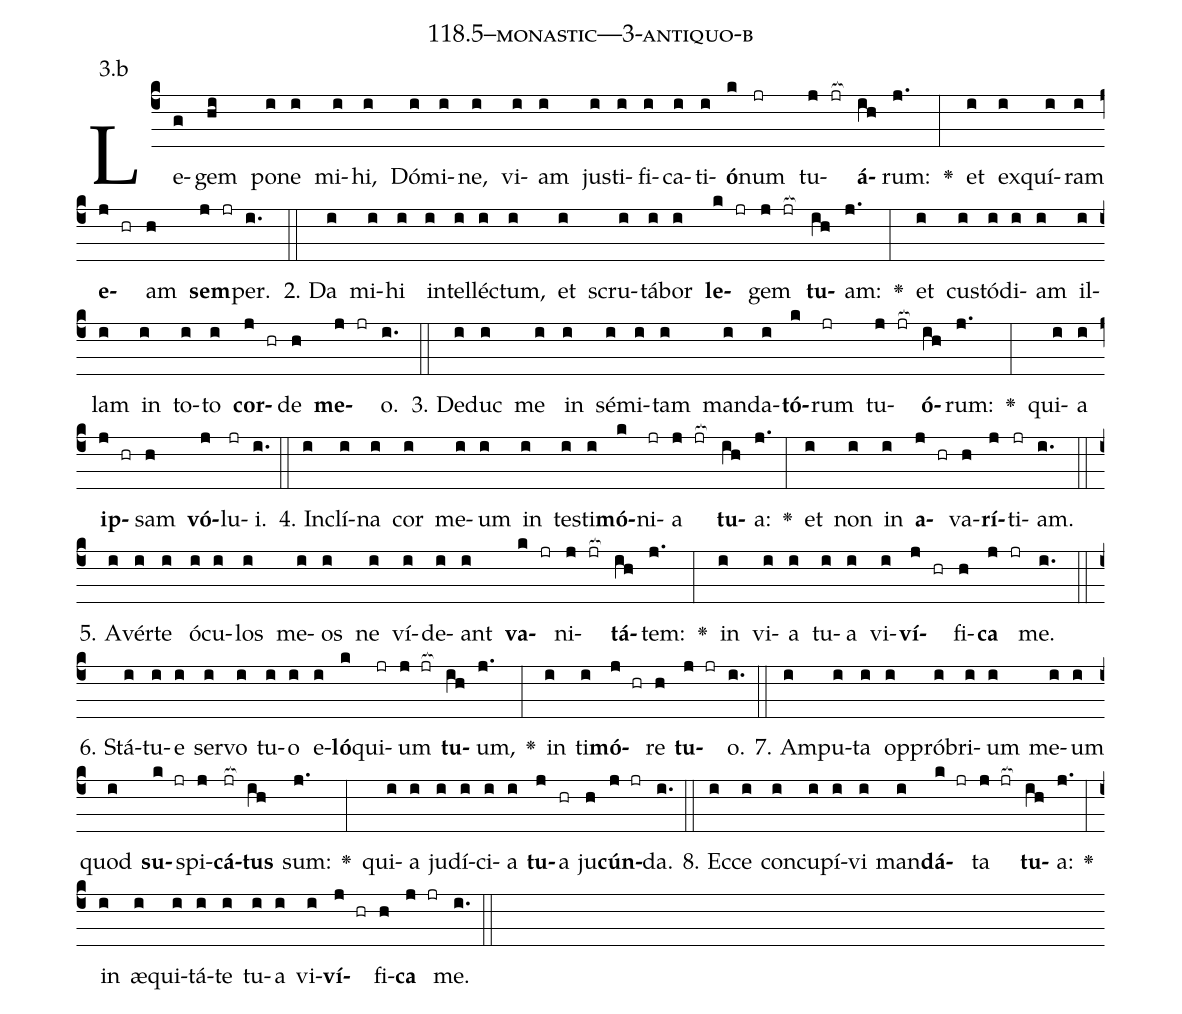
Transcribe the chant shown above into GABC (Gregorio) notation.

name: 118.5--monastic---3-antiquo-b;
annotation: 3.b;
%%
(c4)Le(g)gem(hi) po(i)ne(i) mi(i)hi,(i) Dó(i)mi(i)ne,(i) vi(i)am(i) jus(i)ti(i)fi(i)ca(i)ti(i)<b>ó</b>(k)num(jr) tu(j jr[ocb:1{])<b>á</b>(ih[ocb:0}])rum:(j.) <v>\greheightstar</v>(:) et(i) ex(i)quí(i)ram(i) <b>e</b>(j hr)am(h) <b>sem</b>(j jr)per.(i.) (::)
2. Da(i) mi(i)hi(i) in(i)tel(i)léc(i)tum,(i) et(i) scru(i)tá(i)bor(i) <b>le</b>(k jr)gem(j jr[ocb:1{]) <b>tu</b>(ih[ocb:0}])am:(j.) <v>\greheightstar</v>(:) et(i) cus(i)tó(i)di(i)am(i) il(i)lam(i) in(i) to(i)to(i) <b>cor</b>(j hr)de(h) <b>me</b>(j jr)o.(i.) (::)
3. De(i)duc(i) me(i) in(i) sé(i)mi(i)tam(i) man(i)da(i)<b>tó</b>(k)rum(jr) tu(j jr[ocb:1{])<b>ó</b>(ih[ocb:0}])rum:(j.) <v>\greheightstar</v>(:) qui(i)a(i) <b>ip</b>(j hr)sam(h) <b>vó</b>(j)lu(jr)i.(i.) (::)
4. In(i)clí(i)na(i) cor(i) me(i)um(i) in(i) tes(i)ti(i)<b>mó</b>(k)ni(jr)a(j jr[ocb:1{]) <b>tu</b>(ih[ocb:0}])a:(j.) <v>\greheightstar</v>(:) et(i) non(i) in(i) <b>a</b>(j hr)va(h)<b>rí</b>(j)ti(jr)am.(i.) (::)
5. A(i)vér(i)te(i) ó(i)cu(i)los(i) me(i)os(i) ne(i) ví(i)de(i)ant(i) <b>va</b>(k jr)ni(j jr[ocb:1{])<b>tá</b>(ih[ocb:0}])tem:(j.) <v>\greheightstar</v>(:) in(i) vi(i)a(i) tu(i)a(i) vi(i)<b>ví</b>(j hr)fi(h)<b>ca</b>(j jr) me.(i.) (::)
6. Stá(i)tu(i)e(i) ser(i)vo(i) tu(i)o(i) e(i)<b>ló</b>(k)qui(jr)um(j jr[ocb:1{]) <b>tu</b>(ih[ocb:0}])um,(j.) <v>\greheightstar</v>(:) in(i) ti(i)<b>mó</b>(j hr)re(h) <b>tu</b>(j jr)o.(i.) (::)
7. Am(i)pu(i)ta(i) op(i)pró(i)bri(i)um(i) me(i)um(i) quod(i) <b>su</b>(k jr)spi(j)<b>cá</b>(jr[ocb:1{])<b>tus</b>(ih[ocb:0}]) sum:(j.) <v>\greheightstar</v>(:) qui(i)a(i) ju(i)dí(i)ci(i)a(i) <b>tu</b>(j)a(hr) ju(h)<b>cún</b>(j jr)da.(i.) (::)
8. Ec(i)ce(i) con(i)cu(i)pí(i)vi(i) man(i)<b>dá</b>(k jr)ta(j jr[ocb:1{]) <b>tu</b>(ih[ocb:0}])a:(j.) <v>\greheightstar</v>(:) in(i) æ(i)qui(i)tá(i)te(i) tu(i)a(i) vi(i)<b>ví</b>(j hr)fi(h)<b>ca</b>(j jr) me.(i.) (::)
